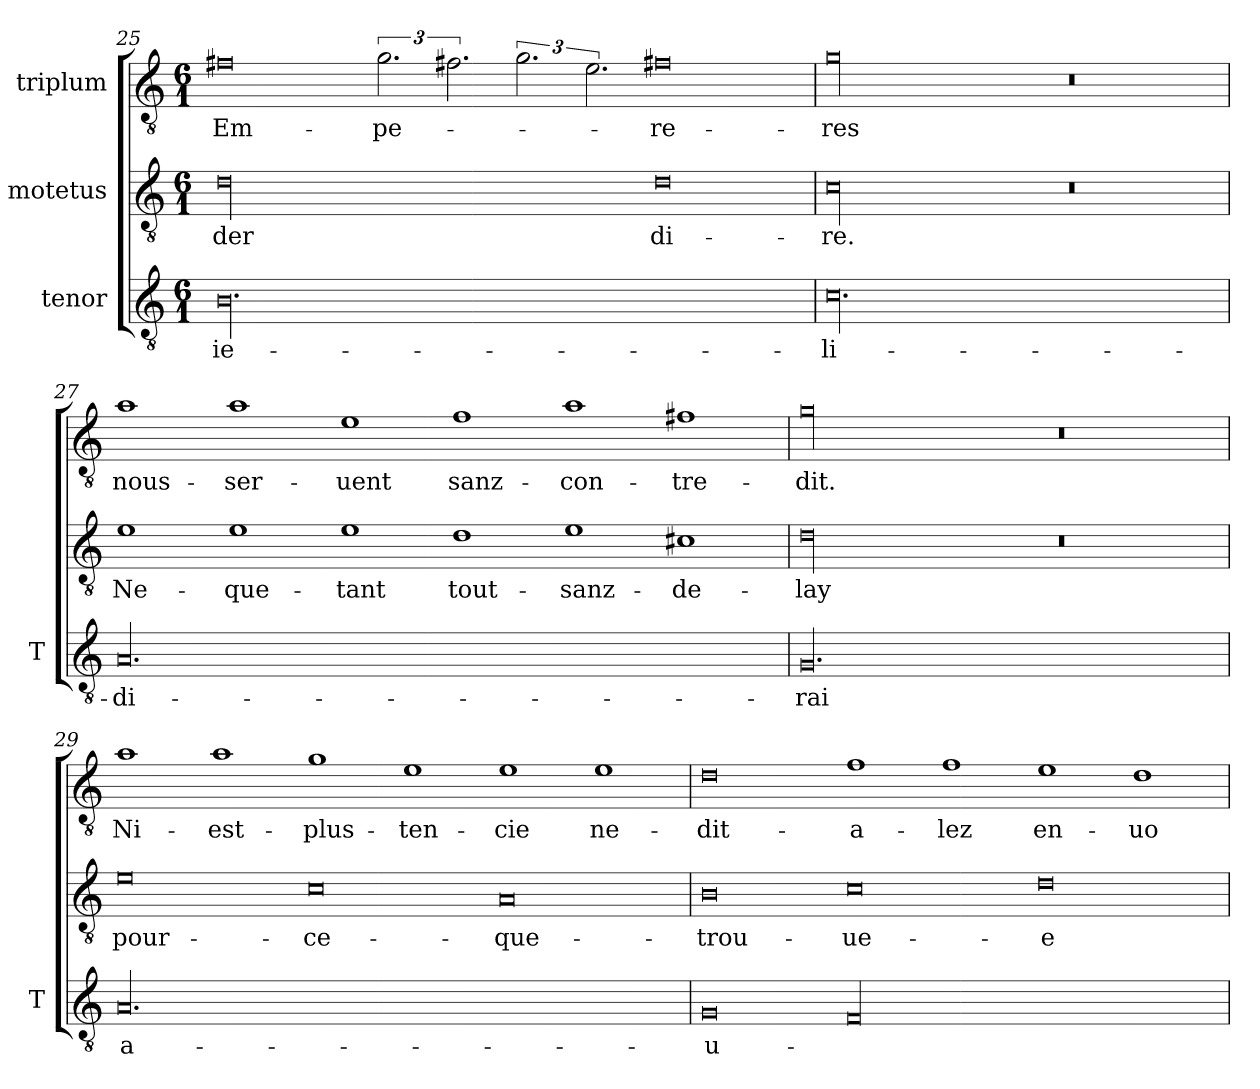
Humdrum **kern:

**kern	**text	**kern	**text	**kern	**text
*part3	*part3	*part2	*part2	*part1	*part1
*staff3	*staff3	*staff2	*staff2	*staff1	*staff1
*I"tenor	*	*I"motetus	*	*I"triplum	*
*I'T	*	*	*	*	*
*clefGv2	*	*clefGv2	*	*clefGv2	*
*k[]	*	*k[]	*	*k[]	*
*C:	*	*C:	*	*C:	*
*M6/1	*	*M6/1	*	*M6/1	*
=25	=25	=25	=25	=25	=25
00.B\	ie-	00d\	-der	0f#X\	Em-
.	.	.	.	3.g\	-pe-
.	.	.	.	3.f#X\	.
.	.	.	.	3.g\	.
.	.	.	.	3.e\	.
.	.	0d\	di-	0f#X\	-re-
=26	=26	=26	=26	=26	=26
00.c\	li-	00c\	-re.	00g\	-res
.	.	0r	.	0r	.
=27	=27	=27	=27	=27	=27
00.A/	di-	1e\	Ne-	1a\	nous-
.	.	1e\	-que-	1a\	ser-
.	.	1e\	-tant	1e\	-uent
.	.	1d\	tout-	1f\	sanz-
.	.	1e\	sanz-	1a\	con-
.	.	1c#X\	de-	1f#X\	-tre-
=28	=28	=28	=28	=28	=28
00.G/	-rai	00d\	-lay	00g\	-dit.
.	.	0r	.	0r	.
=29	=29	=29	=29	=29	=29
00.A/	a-	0e\	pour-	1a\	Ni-
.	.	.	.	1a\	est-
.	.	0c\	ce-	1g\	plus-
.	.	.	.	1e\	ten-
.	.	0A/	que-	1e\	-cie
.	.	.	.	1e\	ne-
=30	=30	=30	=30	=30	=30
0G/	u-	0B\	trou-	0d\	dit-
00F/	.	0c\	-ue-	1f\	a-
.	.	.	.	1f\	-lez
.	.	0d\	-e	1e\	en-
.	.	.	.	1d\	uo-
=	=	=	=	=	=
*-	*-	*-	*-	*-	*-
